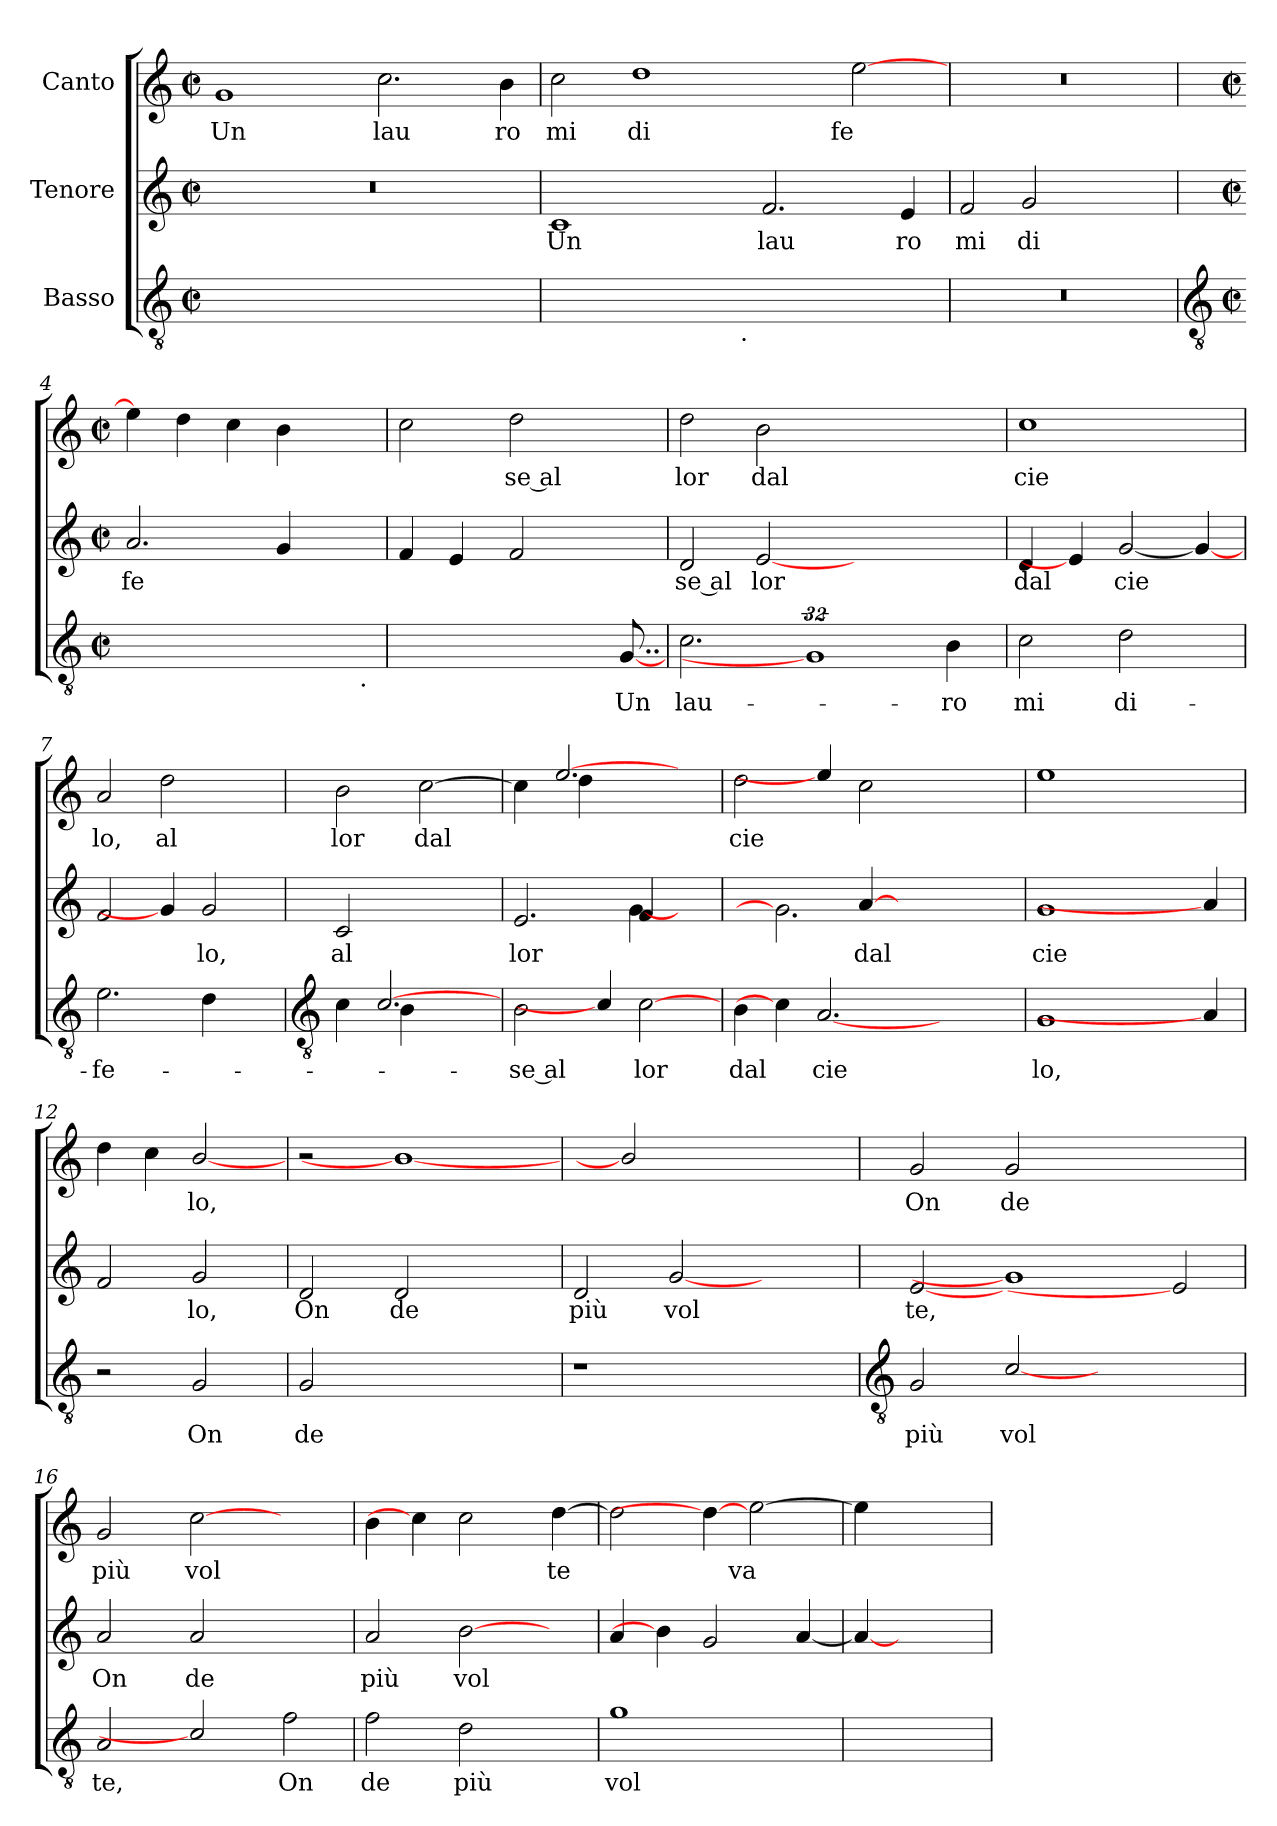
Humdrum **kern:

**kern	**text	**kern	**text	**kern	**text
*part3	*part3	*part2	*part2	*part1	*part1
*staff3	*staff3	*staff2	*staff2	*staff1	*staff1
*I"Basso	*	*I"Tenore	*	*I"Canto	*
*clefGv2	*	*clefG2	*	*clefG2	*
*k[]	*	*k[]	*	*k[]	*
*C:	*	*C:	*	*C:	*
*M4/2	*	*M4/2	*	*M4/2	*
*met(c|)	*	*met(c|)	*	*met(c|)	*
=1	=1	=1	=1	=1	=1
!	!	!	!	!	!LO:LY:b
4ryy	.	0r	.	1g	Un
4ryy	.	.	.	.	.
4ryy	.	.	.	.	.
4ryy	.	.	.	.	.
!	!	!	!	!	!LO:LY:b
4ryy	.	.	.	2.cc\	lau
4ryy	.	.	.	.	.
4ryy	.	.	.	.	.
!	!	!	!	!	!LO:LY:b
4ryy	.	.	.	4b\	ro
=2	=2	=2	=2	=2	=2
!	!	!	!LO:LY:b	!	!LO:LY:b
4ryy	.	1c	Un	2cc\	mi
4ryy	.	.	.	.	.
!	!	!	!	!	!LO:LY:b
4ryy	.	.	.	1dd	di
32ryy	.	.	.	.	.
32ryy	.	.	.	.	.
32ryy	.	.	.	.	.
32ryy	.	.	.	.	.
32ryy	.	.	.	.	.
32ryy	.	.	.	.	.
!LO:TX:b:t=.	!	!	!	!	!
32ryy	.	.	.	.	.
4ryy	.	.	.	.	.
!	!	!	!LO:LY:b	!	!
.	.	2.f/	lau	.	.
4ryy	.	.	.	.	.
4ryy	.	.	.	.	.
!	!	!	!	!	!LO:LY:b
.	.	.	.	[2ee\	fe
4ryy	.	.	.	.	.
!	!	!	!LO:LY:b	!	!
.	.	4e/	ro	.	.
32ryy	.	.	.	.	.
=3	=3	=3	=3	=3	=3
!	!	!	!LO:LY:b	!	!
0r	.	2f/	mi	0r	.
!	!	!	!LO:LY:b	!	!
.	.	2g/	di	.	.
.	.	1ryy	.	.	.
!!LO:LB:g=z
=4	=4	=4	=4	=4	=4
*clefGv2	*	*	*	*	*
*M2/2	*	*M2/2	*	*M2/2	*
*met(c|)	*	*met(c|)	*	*met(c|)	*
!	!	!	!LO:LY:b	!	!
4ryy	.	2.a/	fe	4ee\]	.
4ryy	.	.	.	4dd\	.
4ryy	.	.	.	4cc\	.
32ryy	.	4g/	.	4b\	.
32ryy	.	.	.	.	.
32ryy	.	.	.	.	.
32ryy	.	.	.	.	.
32ryy	.	.	.	.	.
32ryy	.	.	.	.	.
!LO:TX:b:t=.	!	!	!	!	!
32ryy	.	.	.	.	.
32ryy	.	.	.	.	.
=4A	=4A	=4A	=4A	=4A	=4A
4ryy	.	4f/	.	2cc\	.
8..ryy	.	4e/	.	.	.
4ryy	.	.	.	.	.
!	!	!	!	!	!LO:LY:b
.	.	2f/	.	2dd\	se al
4ryy	.	.	.	.	.
32ryy	.	.	.	.	.
!	!LO:LY:b	!	!	!	!
[8..G	Un	8..ryy	.	8..ryy	.
=5A	=5A	=5A	=5A	=5A	=5A
!	!LO:LY:b	!	!LO:LY:b	!	!LO:LY:b
2.c\	lau-	2d/	se al	2dd\	lor
!	!	!	!LO:LY:b	!	!LO:LY:b
.	.	[2e/	lor	2b\	dal
32%25G]	.	.	.	.	.
.	.	2ryy	.	2ryy	.
.	.	4ryy	.	4ryy	.
!	!LO:LY:b	!	!	!	!
4B\	-ro	.	.	.	.
.	.	32ryy	.	32ryy	.
=6A	=6A	=6A	=6A	=6A	=6A
!	!LO:LY:b	!	!LO:LY:b	!	!LO:LY:b
2c\	mi	4d/	dal	1cc	cie
.	.	4e/]	.	.	.
!	!LO:LY:b	!	!LO:LY:b	!	!
2d\	di-	[2g/	cie	.	.
4ryy	.	4g/_	.	4ryy	.
=7A	=7A	=7A	=7A	=7A	=7A
!	!LO:LY:b	!	!	!	!LO:LY:b
2.e\	-fe-	2f/	.	2a/	lo,
!	!	!	!	!	!LO:LY:b
.	.	4g/]	.	2dd\	al
!	!	!	!LO:LY:b	!	!
4d\	.	2g/	lo,	.	.
4ryy	.	.	.	4ryy	.
!!LO:LB:g=z
=8A	=8A	=8A	=8A	=8A	=8A
*clefGv2	*	*	*	*	*
*^	*	*	*	*	*
!	!	!	!	!LO:LY:b	!	!LO:LY:b
4c\	4ryy	.	2c/	al	2b\	lor
[2.c/	4B\	.	.	.	.	.
!	!	!	!	!	!	!LO:LY:b
.	4ryy	.	2ryy	.	[2cc\	dal
.	4ryy	.	.	.	.	.
!!LO:LB:g=z
=9	=9	=9	=9	=9	=9	=9
!	!	!LO:LY:b	!	!LO:LY:b	!	!
*	*	*	*^	*	*^	*
2B\	4ryy	-se al	2.e/	4ryy	lor	4cc\]	4ryy	.
.	4ryy	.	.	4ryy	.	[2.ee/	4dd\	.
4c/]	4ryy	.	.	4ryy	.	.	4ryy	.
!	!	!LO:LY:b	!	!	!	!	!	!
[2c\	4ryy	lor	4f/	[4g\	.	.	4ryy	.
.	4ryy	.	4ryy	4ryy	.	4ryy	4ryy	.
=10A	=10A	=10A	=10A	=10A	=10A	=10A	=10A	=10A
!	!	!LO:LY:b	!	!	!	!	!	!LO:LY:b
4B\	4ryy	dal	4ryy	4ryy	.	2dd\	4ryy	cie
4c\]	4ryy	.	4ryy	2.g\]	.	.	4ryy	.
!	!	!LO:LY:b	!	!	!	!	!	!
[2.A/	4ryy	cie	4ryy	.	.	4ee/]	4ryy	.
!	!	!	!	!	!LO:LY:b	!	!	!
.	4ryy	.	[4a/	.	dal	2cc\	4ryy	.
.	2ryy	.	2.ryy	4ryy	.	.	2ryy	.
2ryy	.	.	.	4ryy	.	2ryy	.	.
.	4ryy	.	.	4ryy	.	.	4ryy	.
=11A	=11A	=11A	=11A	=11A	=11A	=11A	=11A	=11A
!	!	!LO:LY:b	!	!	!LO:LY:b	!	!	!
1G/	4ryy	lo,	1g/	4ryy	cie	1ee/	4ryy	.
.	4ryy	.	.	4ryy	.	.	4ryy	.
.	4ryy	.	.	4ryy	.	.	4ryy	.
.	4ryy	.	.	4ryy	.	.	4ryy	.
4A/]	4ryy	.	4a/]	4ryy	.	4ryy	4ryy	.
=12A	=12A	=12A	=12A	=12A	=12A	=12A	=12A	=12A
2r	4ryy	.	2f/	4ryy	.	4dd\	4ryy	.
.	4ryy	.	.	4ryy	.	4cc\	4ryy	.
!	!	!LO:LY:b	!	!	!LO:LY:b	!	!	!LO:LY:b
2G/	4ryy	On	2g/	4ryy	lo,	[2b/	4ryy	lo,
.	4ryy	.	.	4ryy	.	.	4ryy	.
=13A	=13A	=13A	=13A	=13A	=13A	=13A	=13A	=13A
!	!	!LO:LY:b	!	!	!LO:LY:b	!	!	!
2G/	4ryy	de	2d/	4ryy	On	2r	4ryy	.
.	4ryy	.	.	4ryy	.	.	4ryy	.
!	!	!	!	!	!LO:LY:b	!	!	!
2ryy	4ryy	.	2d/	4ryy	de	1b/_	4ryy	.
.	4ryy	.	.	4ryy	.	.	4ryy	.
2ryy	2ryy	.	2ryy	2ryy	.	.	2ryy	.
=14	=14	=14	=14	=14	=14	=14	=14	=14
!	!	!	!	!	!LO:LY:b	!	!	!
*v	*v	*	*	*	*	*v	*v	*
1r	.	2d/	4ryy	più	4ryy	.
.	.	.	2ryy	.	2b/]	.
!	!	!	!	!LO:LY:b	!	!
.	.	[2g/	.	vol	.	.
.	.	.	2.ryy	.	4ryy	.
2ryy	.	2ryy	.	.	4ryy	.
.	.	.	.	.	4ryy	.
!!LO:LB:g=z
=15	=15	=15	=15	=15	=15	=15
*clefGv2	*	*	*	*	*	*
!	!LO:LY:b	!	!	!LO:LY:b	!	!LO:LY:b
*^	*	*	*	*	*^	*
2G/	4ryy	più	[2e/	4ryy	te,	2g/	4ryy	On
.	4ryy	.	.	4ryy	.	.	4ryy	.
!	!	!LO:LY:b	!	!	!	!	!	!LO:LY:b
[2c/	4ryy	vol	1g/]	4ryy	.	2g/	4ryy	de
.	4ryy	.	.	4ryy	.	.	4ryy	.
1ryy	1ryy	.	.	1ryy	.	1ryy	1ryy	.
.	.	.	2e/]	.	.	.	.	.
=16	=16	=16	=16	=16	=16	=16	=16	=16
!	!	!LO:LY:b	!	!	!LO:LY:b	!	!	!LO:LY:b
2A/	4ryy	te,	2a/	4ryy	On	2g/	4ryy	più
.	4ryy	.	.	4ryy	.	.	4ryy	.
!	!	!	!	!	!LO:LY:b	!	!	!LO:LY:b
2c/]	4ryy	.	2a/	4ryy	de	[2cc\	4ryy	vol
.	4ryy	.	.	4ryy	.	.	4ryy	.
!	!	!LO:LY:b	!	!	!	!	!	!
2f\	2ryy	On	2ryy	2ryy	.	2ryy	2ryy	.
=17	=17	=17	=17	=17	=17	=17	=17	=17
!	!	!LO:LY:b	!	!	!LO:LY:b	!	!	!
2f\	4ryy	de	2a/	4ryy	più	4b\	4ryy	.
.	4ryy	.	.	4ryy	.	4cc\]	4ryy	.
!	!	!LO:LY:b	!	!	!LO:LY:b	!	!	!
2d\	4ryy	più	[2b\	4ryy	vol	2cc\	4ryy	.
.	4ryy	.	.	4ryy	.	.	4ryy	.
!	!	!	!	!	!	!	!	!LO:LY:b
4ryy	4ryy	.	4ryy	4ryy	.	[4dd\	4ryy	te
=18	=18	=18	=18	=18	=18	=18	=18	=18
!	!	!LO:LY:b	!	!	!	!	!	!
1g/	4ryy	vol	4a/	4ryy	.	2dd\]	4ryy	.
.	4ryy	.	4b\]	4ryy	.	.	4ryy	.
.	4ryy	.	2g/	4ryy	.	4dd\_	4ryy	.
!	!	!	!	!	!	!	!	!LO:LY:b
.	4ryy	.	.	4ryy	.	[2ee\	4ryy	va
4ryy	4ryy	.	[4a/	4ryy	.	.	4ryy	.
*v	*v	*	*	*	*	*v	*v	*
*	*	*v	*v	*	*	*
=19	=19	=19	=19	=19	=19
1ryy	.	4a/_	.	4ee\]	.
.	.	2.ryy	.	2.ryy	.
=	=	=	=	=	=
*-	*-	*-	*-	*-	*-
